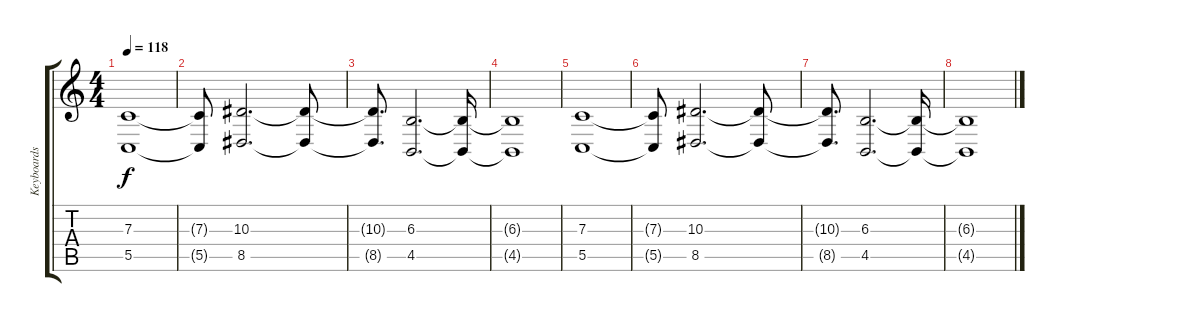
\track ("Keyboards" "Keyboards") {instrument pad2warm}
\staff {score tabs}
\tuning (D4 A3 F3 C3 G2 C2) {hide}
\ts (4 4)
\tempo 118
\clef g2
\ks c
(7.3 5.5).1{dy f volume 8 balance 8 instrument choiraahs} |
(7.3{t} 5.5{t}).8 (10.3 8.5).2{d} (10.3{t} 8.5{t}).8 |
(10.3{t} 8.5{t}).8{d} (6.3 4.5).2{d} (6.3{t} 4.5{t}).16 |
(6.3{t} 4.5{t}).1 |
(7.3 5.5).1{instrument choiraahs} |
(7.3{t} 5.5{t}).8 (10.3 8.5).2{d} (10.3{t} 8.5{t}).8 |
(10.3{t} 8.5{t}).8{d} (6.3 4.5).2{d} (6.3{t} 4.5{t}).16 |
(6.3{t} 4.5{t}).1
